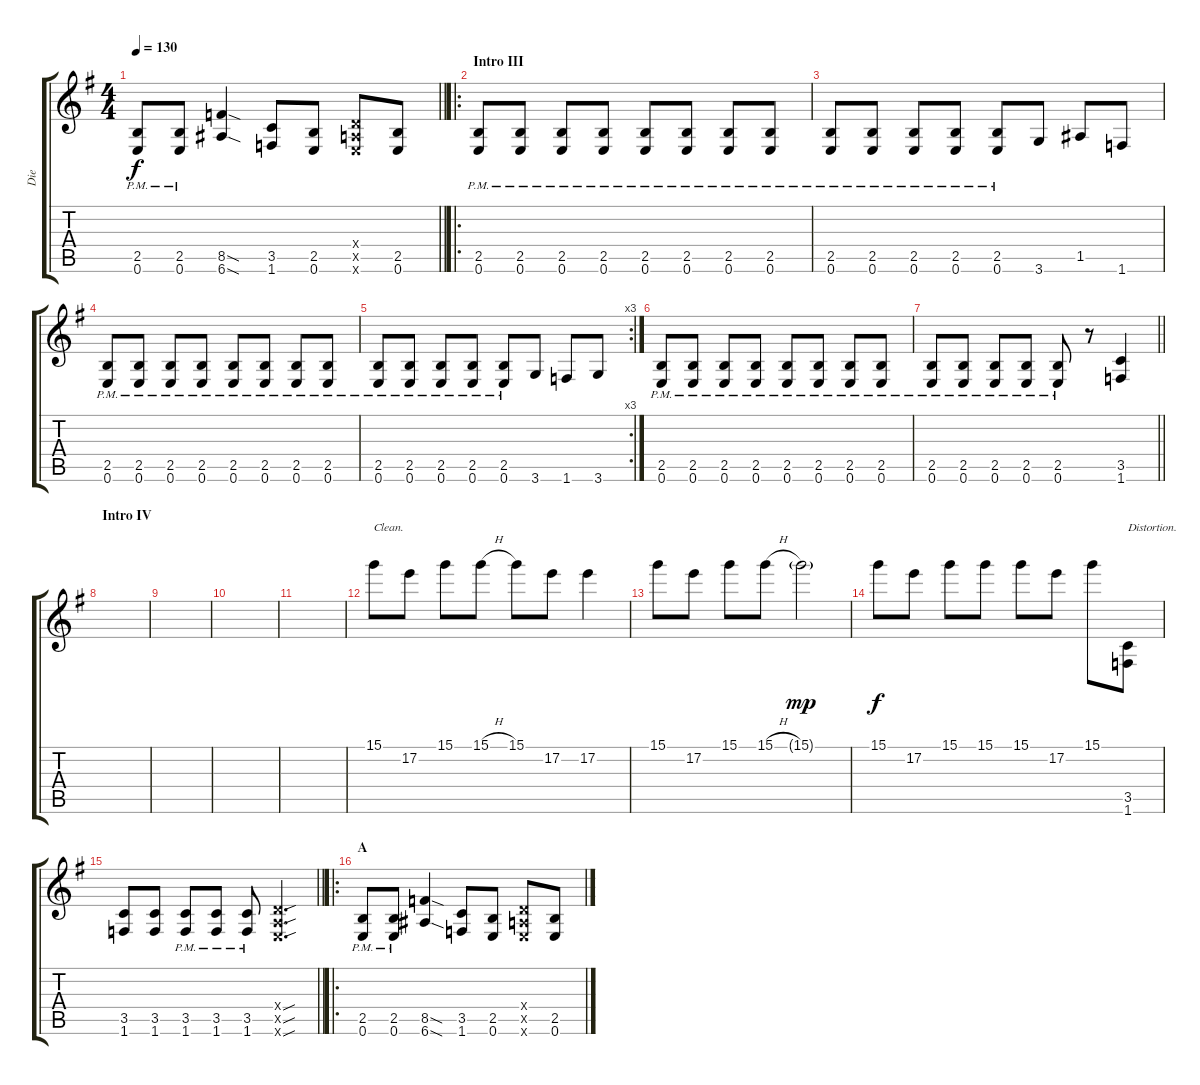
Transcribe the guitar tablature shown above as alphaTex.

\track ("Die" "Die") {instrument distortionguitar}
\staff {score tabs}
\tuning (E4 B3 G3 D3 A2 E2) {hide}
\ts (4 4)
\tempo 130
\clef g2
\barLineRight lightlight
\ks eminor
(2.5{pm} 0.6{pm}).8{dy f} (2.5{pm} 0.6{pm}).8 (8.5{sod} 6.6{sod}).4 (3.5 1.6).8 (2.5 0.6).8 (0.4{x} 0.5{x} 0.6{x}).8 (2.5 0.6).8 |
\ro
\section ("" "Intro III")
(2.5{pm} 0.6{pm}).8 (2.5{pm} 0.6{pm}).8 (2.5{pm} 0.6{pm}).8 (2.5{pm} 0.6{pm}).8 (2.5{pm} 0.6{pm}).8 (2.5{pm} 0.6{pm}).8 (2.5{pm} 0.6{pm}).8 (2.5{pm} 0.6{pm}).8 |
(2.5{pm} 0.6{pm}).8 (2.5{pm} 0.6{pm}).8 (2.5{pm} 0.6{pm}).8 (2.5{pm} 0.6{pm}).8 (2.5{pm} 0.6{pm}).8 3.6.8 1.5.8 1.6.8 |
(2.5{pm} 0.6{pm}).8 (2.5{pm} 0.6{pm}).8 (2.5{pm} 0.6{pm}).8 (2.5{pm} 0.6{pm}).8 (2.5{pm} 0.6{pm}).8 (2.5{pm} 0.6{pm}).8 (2.5{pm} 0.6{pm}).8 (2.5{pm} 0.6{pm}).8 |
\rc 3
(2.5{pm} 0.6{pm}).8 (2.5{pm} 0.6{pm}).8 (2.5{pm} 0.6{pm}).8 (2.5{pm} 0.6{pm}).8 (2.5{pm} 0.6{pm}).8 3.6.8 1.6.8 3.6.8 |
(2.5{pm} 0.6{pm}).8 (2.5{pm} 0.6{pm}).8 (2.5{pm} 0.6{pm}).8 (2.5{pm} 0.6{pm}).8 (2.5{pm} 0.6{pm}).8 (2.5{pm} 0.6{pm}).8 (2.5{pm} 0.6{pm}).8 (2.5{pm} 0.6{pm}).8 |
\barLineRight lightlight
(2.5{pm} 0.6{pm}).8 (2.5{pm} 0.6{pm}).8 (2.5{pm} 0.6{pm}).8 (2.5{pm} 0.6{pm}).8 (2.5{pm} 0.6{pm}).8 r.8 (3.5 1.6).4 |
\section ("" "Intro IV")
|
|
|
|
15.1.8{txt "Clean." volume 7 instrument electricguitarclean} 17.2.8 15.1.8 15.1{h}.8 15.1.8 17.2.8 17.2.4 |
15.1.8 17.2.8 15.1.8 15.1{h}.8 15.1{g}.2{dy mp} |
15.1.8{dy f} 17.2.8 15.1.8 15.1.8 15.1.8 17.2.8 15.1.8 (3.5 1.6).8{txt "Distortion." volume 13 instrument distortionguitar} |
\barLineRight lightlight
(3.5 1.6).8 (3.5 1.6).8 (3.5{pm} 1.6{pm}).8 (3.5{pm} 1.6{pm}).8 (3.5{pm} 1.6{pm}).8 (0.4{sou x} 0.5{sou x} 0.6{sou x}).4{d} |
\ro
\section ("" "A")
(2.5{pm} 0.6{pm}).8 (2.5{pm} 0.6{pm}).8 (8.5{sod} 6.6{sod}).4 (3.5 1.6).8 (2.5 0.6).8 (0.4{x} 0.5{x} 0.6{x}).8 (2.5 0.6).8
